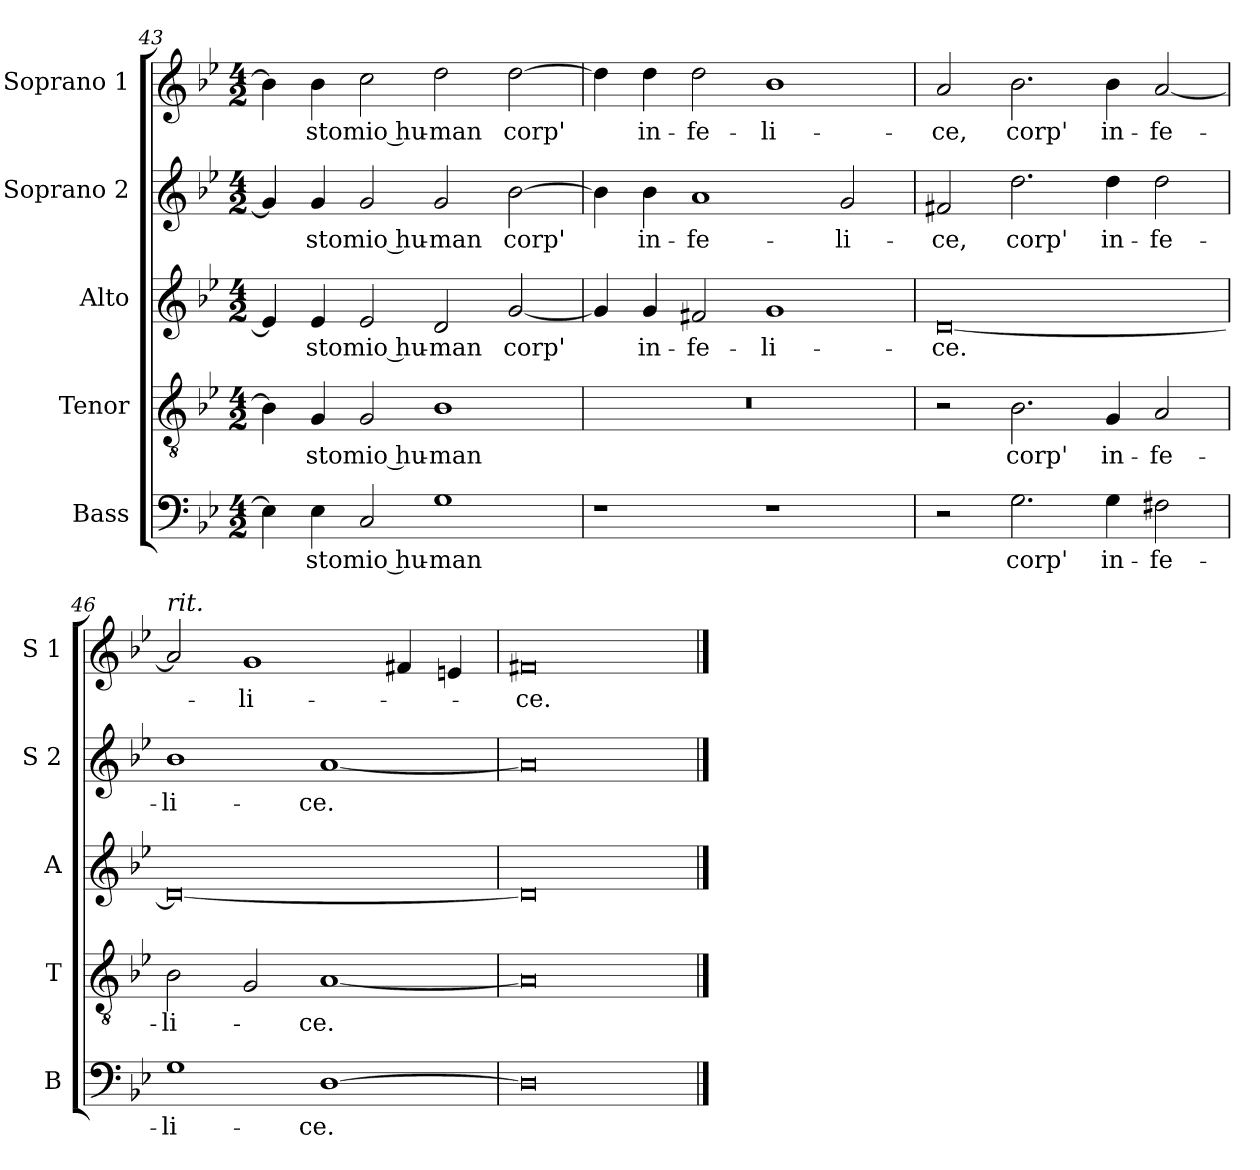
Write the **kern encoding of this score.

**kern	**text	**kern	**text	**kern	**text	**kern	**text	**kern	**text
*part5	*part5	*part4	*part4	*part3	*part3	*part2	*part2	*part1	*part1
*staff5	*staff5	*staff4	*staff4	*staff3	*staff3	*staff2	*staff2	*staff1	*staff1
*I"Bass	*	*I"Tenor	*	*I"Alto	*	*I"Soprano 2	*	*I"Soprano 1	*
*I'B	*	*I'T	*	*I'A	*	*I'S 2	*	*I'S 1	*
*clefF4	*	*clefGv2	*	*clefG2	*	*clefG2	*	*clefG2	*
*k[b-e-]	*	*k[b-e-]	*	*k[b-e-]	*	*k[b-e-]	*	*k[b-e-]	*
*B-:	*	*B-:	*	*B-:	*	*B-:	*	*B-:	*
*M4/2	*	*M4/2	*	*M4/2	*	*M4/2	*	*M4/2	*
=43	=43	=43	=43	=43	=43	=43	=43	=43	=43
4E-\]	.	4B-\]	.	4e-/]	.	4g/]	.	4b-\]	.
!	!LO:LY:b	!	!	!	!	!	!	!	!
!	!	!	!LO:LY:b	!	!	!	!	!	!
!	!	!	!	!	!LO:LY:b	!	!	!	!
!	!	!	!	!	!	!	!LO:LY:b	!	!
!	!	!	!	!	!	!	!	!	!LO:LY:b
4E-\	-sto	4G/	-sto	4e-/	-sto	4g/	-sto	4b-\	-sto
!	!LO:LY:b	!	!	!	!	!	!	!	!
!	!	!	!LO:LY:b	!	!	!	!	!	!
!	!	!	!	!	!LO:LY:b	!	!	!	!
!	!	!	!	!	!	!	!LO:LY:b	!	!
!	!	!	!	!	!	!	!	!	!LO:LY:b
2C/	mio hu-	2G/	mio hu-	2e-/	mio hu-	2g/	mio hu-	2cc\	mio hu-
!	!LO:LY:b	!	!	!	!	!	!	!	!
!	!	!	!LO:LY:b	!	!	!	!	!	!
!	!	!	!	!	!LO:LY:b	!	!	!	!
!	!	!	!	!	!	!	!LO:LY:b	!	!
!	!	!	!	!	!	!	!	!	!LO:LY:b
1G	-man	1B-	-man	2d/	-man	2g/	-man	2dd\	-man
!	!	!	!	!	!LO:LY:b	!	!	!	!
!	!	!	!	!	!	!	!LO:LY:b	!	!
!	!	!	!	!	!	!	!	!	!LO:LY:b
.	.	.	.	[2g/	corp'	[2b-\	corp'	[2dd\	corp'
!!LO:LB:g=z
=44	=44	=44	=44	=44	=44	=44	=44	=44	=44
1r	.	0r	.	4g/]	.	4b-\]	.	4dd\]	.
!	!	!	!	!	!LO:LY:b	!	!	!	!
!	!	!	!	!	!	!	!LO:LY:b	!	!
!	!	!	!	!	!	!	!	!	!LO:LY:b
.	.	.	.	4g/	in-	4b-\	in-	4dd\	in-
!	!	!	!	!	!LO:LY:b	!	!	!	!
!	!	!	!	!	!	!	!LO:LY:b	!	!
!	!	!	!	!	!	!	!	!	!LO:LY:b
.	.	.	.	2f#X/	-fe-	1a	-fe-	2dd\	-fe-
!	!	!	!	!	!LO:LY:b	!	!	!	!
!	!	!	!	!	!	!	!	!	!LO:LY:b
1r	.	.	.	1g	-li-	.	.	1b-	-li-
!	!	!	!	!	!	!	!LO:LY:b	!	!
.	.	.	.	.	.	2g/	-li-	.	.
=45	=45	=45	=45	=45	=45	=45	=45	=45	=45
!	!	!	!	!	!LO:LY:b	!	!	!	!
!	!	!	!	!	!	!	!LO:LY:b	!	!
!	!	!	!	!	!	!	!	!	!LO:LY:b
2r	.	2r	.	[0d	-ce.	2f#X/	-ce,	2a/	-ce,
!	!LO:LY:b	!	!	!	!	!	!	!	!
!	!	!	!LO:LY:b	!	!	!	!	!	!
!	!	!	!	!	!	!	!LO:LY:b	!	!
!	!	!	!	!	!	!	!	!	!LO:LY:b
2.G\	corp'	2.B-\	corp'	.	.	2.dd\	corp'	2.b-\	corp'
!	!LO:LY:b	!	!	!	!	!	!	!	!
!	!	!	!LO:LY:b	!	!	!	!	!	!
!	!	!	!	!	!	!	!LO:LY:b	!	!
!	!	!	!	!	!	!	!	!	!LO:LY:b
4G\	in-	4G/	in-	.	.	4dd\	in-	4b-\	in-
!	!LO:LY:b	!	!	!	!	!	!	!	!
!	!	!	!LO:LY:b	!	!	!	!	!	!
!	!	!	!	!	!	!	!LO:LY:b	!	!
!	!	!	!	!	!	!	!	!	!LO:LY:b
2F#X\	-fe-	2A/	-fe-	.	.	2dd\	-fe-	[2a/	-fe-
=46	=46	=46	=46	=46	=46	=46	=46	=46	=46
!	!LO:LY:b	!	!	!	!	!	!	!	!
!	!	!	!LO:LY:b	!	!	!	!	!	!
!	!	!	!	!	!	!	!	!LO:TX:a:i:t=rit.	!
!	!	!	!	!	!	!	!LO:LY:b	!	!
1G	-li-	2B-\	-li-	0d_	.	1b-	-li-	2a/]	.
!	!	!	!	!	!	!	!	!	!LO:LY:b
.	.	2G/	.	.	.	.	.	1g	-li-
!	!LO:LY:b	!	!	!	!	!	!	!	!
!	!	!	!LO:LY:b	!	!	!	!	!	!
!	!	!	!	!	!	!	!LO:LY:b	!	!
[1D	-ce.	[1A	-ce.	.	.	[1a	-ce.	.	.
.	.	.	.	.	.	.	.	4f#X/	.
.	.	.	.	.	.	.	.	4en/	.
=47	=47	=47	=47	=47	=47	=47	=47	=47	=47
!	!	!	!	!	!	!	!	!	!LO:LY:b
0D]	.	0A]	.	0d]	.	0a]	.	0f#X	-ce.
==	==	==	==	==	==	==	==	==	==
*-	*-	*-	*-	*-	*-	*-	*-	*-	*-
